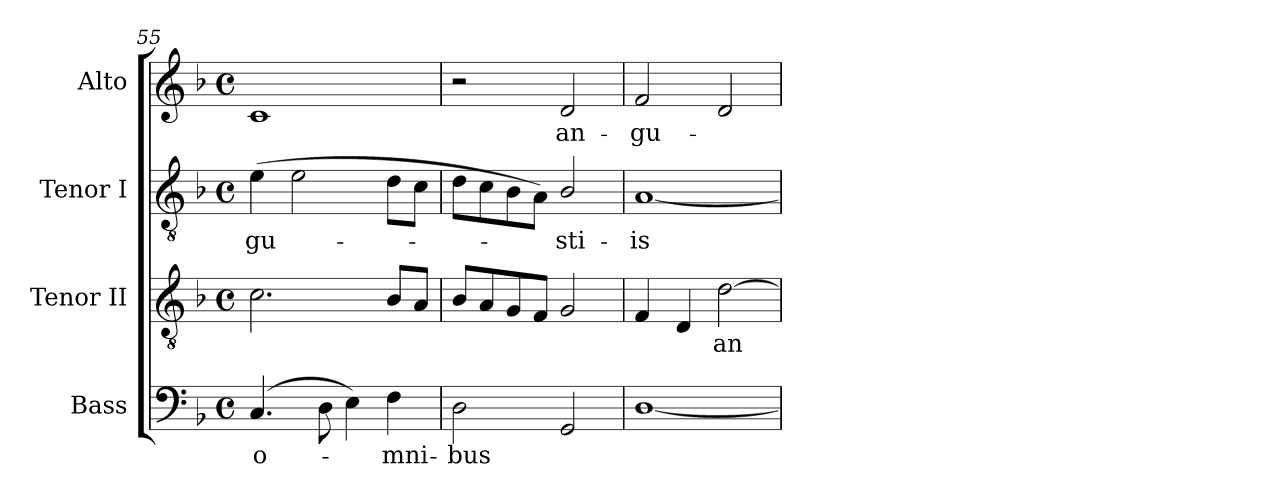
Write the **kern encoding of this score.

**kern	**text	**kern	**text	**kern	**text	**kern	**text
*part4	*part4	*part3	*part3	*part2	*part2	*part1	*part1
*staff4	*staff4	*staff3	*staff3	*staff2	*staff2	*staff1	*staff1
*I"Bass	*	*I"Tenor II	*	*I"Tenor I	*	*I"Alto	*
*I'B	*	*I'T II	*	*I'T I	*	*I'A	*
!!LO:LB:g=z
*clefF4	*	*clefGv2	*	*clefGv2	*	*clefG2	*
*k[b-]	*	*k[b-]	*	*k[b-]	*	*k[b-]	*
*F:	*	*F:	*	*F:	*	*F:	*
*M4/4	*	*M4/4	*	*M4/4	*	*M4/4	*
*met(c)	*	*met(c)	*	*met(c)	*	*met(c)	*
=55	=55	=55	=55	=55	=55	=55	=55
!	!LO:LY:b	!	!	!	!LO:LY:b	!	!
(>4.C	o-	2.c	.	(>4e	gu-	1c	.
.	.	.	.	2e	.	.	.
8D	.	.	.	.	.	.	.
4E)	.	.	.	.	.	.	.
!	!LO:LY:b	!	!	!	!	!	!
4F	mni-	8B-L	.	8dL	.	.	.
.	.	8AJ	.	8cJ	.	.	.
=56	=56	=56	=56	=56	=56	=56	=56
!	!LO:LY:b	!	!	!	!	!	!
2D	-bus	8B-L	.	8dL	.	2r	.
.	.	8A	.	8c	.	.	.
.	.	8G	.	8B-	.	.	.
.	.	8FJ	.	8AJ)	.	.	.
!	!	!	!	!	!LO:LY:b	!	!LO:LY:b
2GG	.	2G	.	2B-/	sti-	2d	an-
=57	=57	=57	=57	=57	=57	=57	=57
!	!	!	!	!	!LO:LY:b	!	!LO:LY:b
[1D/	.	4F	.	[1A	-is	2f	-gu-
.	.	4D	.	.	.	.	.
!	!	!	!LO:LY:b	!	!	!	!
.	.	[2d	an-	.	.	2d	.
=	=	=	=	=	=	=	=
*-	*-	*-	*-	*-	*-	*-	*-
